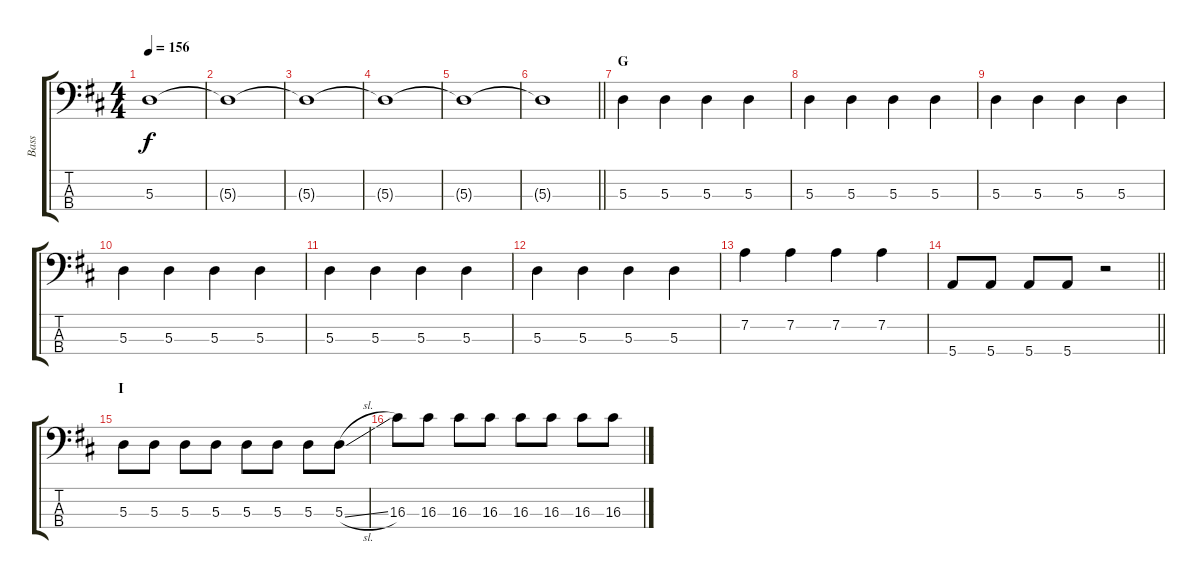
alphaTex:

\track ("Bass" "Bass") {instrument electricbassfinger}
\staff {score tabs}
\tuning (G2 D2 A1 E1) {hide}
\ts (4 4)
\tempo 156
\clef f4
\ks d
5.3{t}.1{dy f} |
5.3{t}.1 |
5.3{t}.1 |
5.3{t}.1 |
5.3{t}.1 |
\barLineRight lightlight
5.3{t}.1 |
\section ("" "G")
5.3.4 5.3.4 5.3.4 5.3.4 |
5.3.4 5.3.4 5.3.4 5.3.4 |
5.3.4 5.3.4 5.3.4 5.3.4 |
5.3.4 5.3.4 5.3.4 5.3.4 |
5.3.4 5.3.4 5.3.4 5.3.4 |
5.3.4 5.3.4 5.3.4 5.3.4 |
7.2.4 7.2.4 7.2.4 7.2.4 |
\barLineRight lightlight
5.4.8 5.4.8 5.4.8 5.4.8 r.2 |
\section ("" "I")
5.3.8 5.3.8 5.3.8 5.3.8 5.3.8 5.3.8 5.3.8 5.3{sl}.8 |
16.3.8 16.3.8 16.3.8 16.3.8 16.3.8 16.3.8 16.3.8 16.3.8
